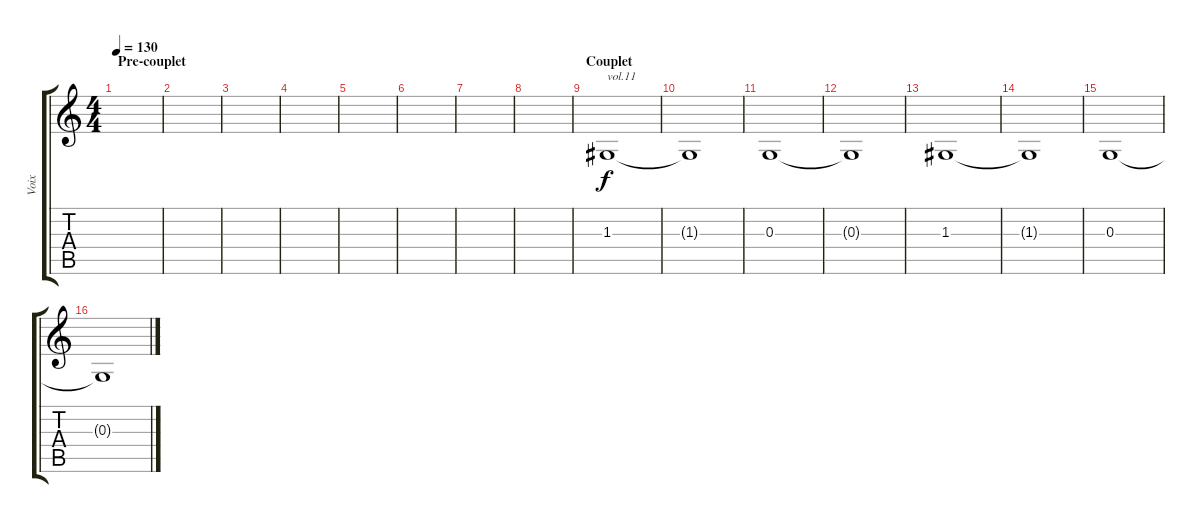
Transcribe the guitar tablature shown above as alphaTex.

\track ("Voix" "Voix") {instrument pad7halo}
\staff {score tabs}
\tuning (E4 B3 G3 D3 A2 E2) {hide}
\ts (4 4)
\section ("" "Pre-couplet")
\tempo 130
\clef g2
\ks c
|
|
|
|
|
|
|
|
\section ("" "Couplet")
1.3.1{txt "vol.11" volume 11} |
1.3{t}.1 |
0.3.1 |
0.3{t}.1 |
1.3.1 |
1.3{t}.1 |
0.3.1 |
0.3{t}.1
